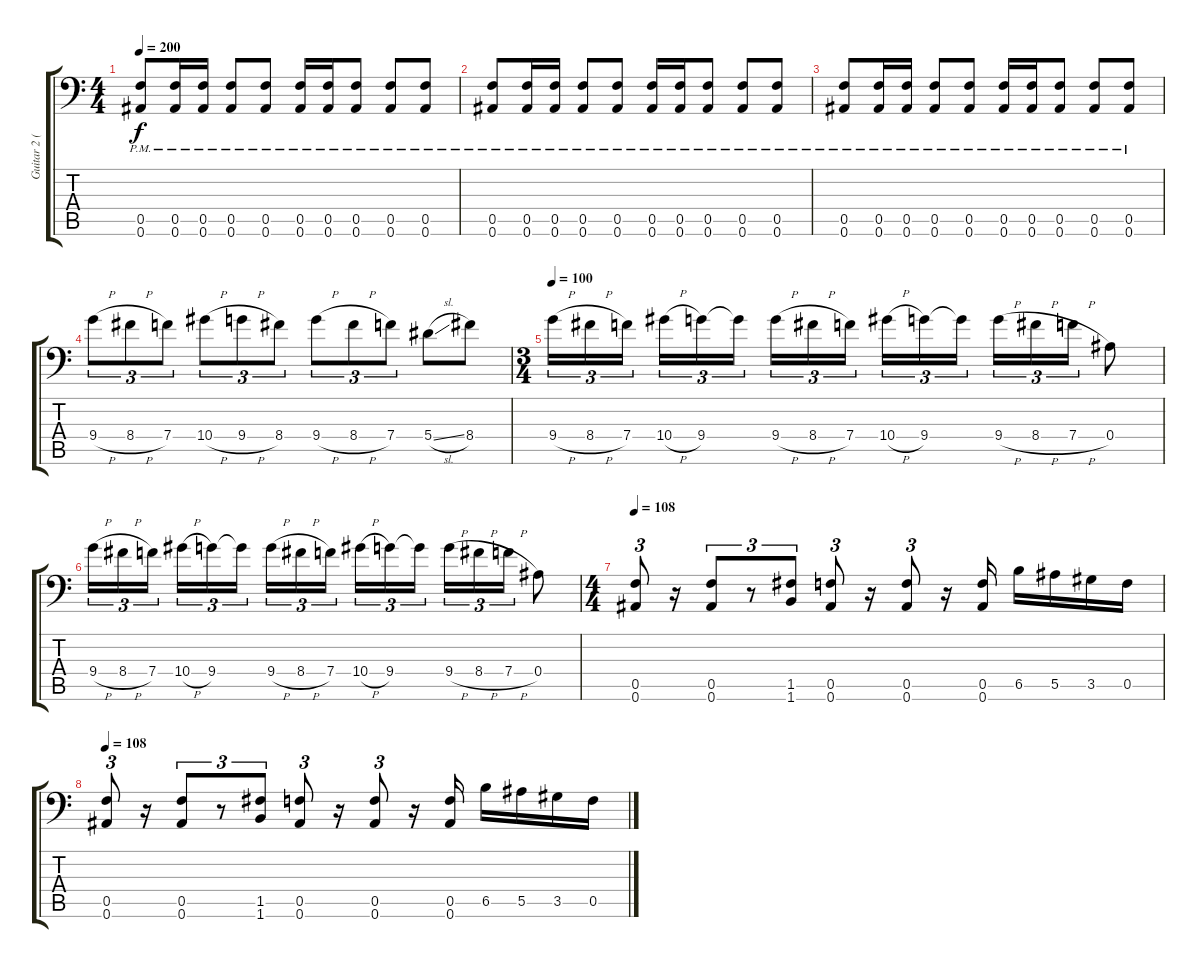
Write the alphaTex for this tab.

\track ("Guitar 2 (Left)" "Guitar 2 (") {instrument distortionguitar}
\staff {score tabs}
\tuning (C4 G3 Eb3 Bb2 F2 Bb1) {hide}
\ts (4 4)
\tempo 200
\clef f4
\ks c
(0.5{pm} 0.6{pm}).8{dy f} (0.5{pm} 0.6{pm}).16 (0.5{pm} 0.6{pm}).16 (0.5{pm} 0.6{pm}).8 (0.5{pm} 0.6{pm}).8 (0.5{pm} 0.6{pm}).16 (0.5{pm} 0.6{pm}).16 (0.5{pm} 0.6{pm}).8 (0.5{pm} 0.6{pm}).8 (0.5{pm} 0.6{pm}).8 |
(0.5{pm} 0.6{pm}).8 (0.5{pm} 0.6{pm}).16 (0.5{pm} 0.6{pm}).16 (0.5{pm} 0.6{pm}).8 (0.5{pm} 0.6{pm}).8 (0.5{pm} 0.6{pm}).16 (0.5{pm} 0.6{pm}).16 (0.5{pm} 0.6{pm}).8 (0.5{pm} 0.6{pm}).8 (0.5{pm} 0.6{pm}).8 |
(0.5{pm} 0.6{pm}).8 (0.5{pm} 0.6{pm}).16 (0.5{pm} 0.6{pm}).16 (0.5{pm} 0.6{pm}).8 (0.5{pm} 0.6{pm}).8 (0.5{pm} 0.6{pm}).16 (0.5{pm} 0.6{pm}).16 (0.5{pm} 0.6{pm}).8 (0.5{pm} 0.6{pm}).8 (0.5{pm} 0.6{pm}).8 |
9.4{h}.8{tu (3 2)} 8.4{h}.8{tu (3 2)} 7.4.8{tu (3 2)} 10.4{h}.8{tu (3 2)} 9.4{h}.8{tu (3 2)} 8.4.8{tu (3 2)} 9.4{h}.8{tu (3 2)} 8.4{h}.8{tu (3 2)} 7.4.8{tu (3 2)} 5.4{sl}.8 8.4.8 |
\ts (3 4)
\tempo 100
9.4{h}.16{tu (3 2)} 8.4{h}.16{tu (3 2)} 7.4.16{tu (3 2) beam splitsecondary} 10.4{h}.16{tu (3 2)} 9.4.16{tu (3 2)} 9.4{t}.16{tu (3 2)} 9.4{h}.16{tu (3 2)} 8.4{h}.16{tu (3 2)} 7.4.16{tu (3 2) beam splitsecondary} 10.4{h}.16{tu (3 2)} 9.4.16{tu (3 2)} 9.4{t}.16{tu (3 2)} 9.4{h}.16{tu (3 2)} 8.4{h}.16{tu (3 2)} 7.4{h}.16{tu (3 2)} 0.4.8 |
9.4{h}.16{tu (3 2)} 8.4{h}.16{tu (3 2)} 7.4.16{tu (3 2) beam splitsecondary} 10.4{h}.16{tu (3 2)} 9.4.16{tu (3 2)} 9.4{t}.16{tu (3 2)} 9.4{h}.16{tu (3 2)} 8.4{h}.16{tu (3 2)} 7.4.16{tu (3 2) beam splitsecondary} 10.4{h}.16{tu (3 2)} 9.4.16{tu (3 2)} 9.4{t}.16{tu (3 2)} 9.4{h}.16{tu (3 2)} 8.4{h}.16{tu (3 2)} 7.4{h}.16{tu (3 2)} 0.4.8 |
\ts (4 4)
\tempo 108
(0.5 0.6).8{tu (3 2)} r.16 (0.5 0.6).8{tu (3 2)} r.8{tu (3 2)} (1.5 1.6).8{tu (3 2)} (0.5 0.6).8{tu (3 2)} r.16 (0.5 0.6).8{tu (3 2)} r.16 (0.5 0.6).16 6.5.16 5.5.16 3.5.16 0.5.16 |
\tempo 108
(0.5 0.6).8{tu (3 2)} r.16 (0.5 0.6).8{tu (3 2)} r.8{tu (3 2)} (1.5 1.6).8{tu (3 2)} (0.5 0.6).8{tu (3 2)} r.16 (0.5 0.6).8{tu (3 2)} r.16 (0.5 0.6).16 6.5.16 5.5.16 3.5.16 0.5.16
